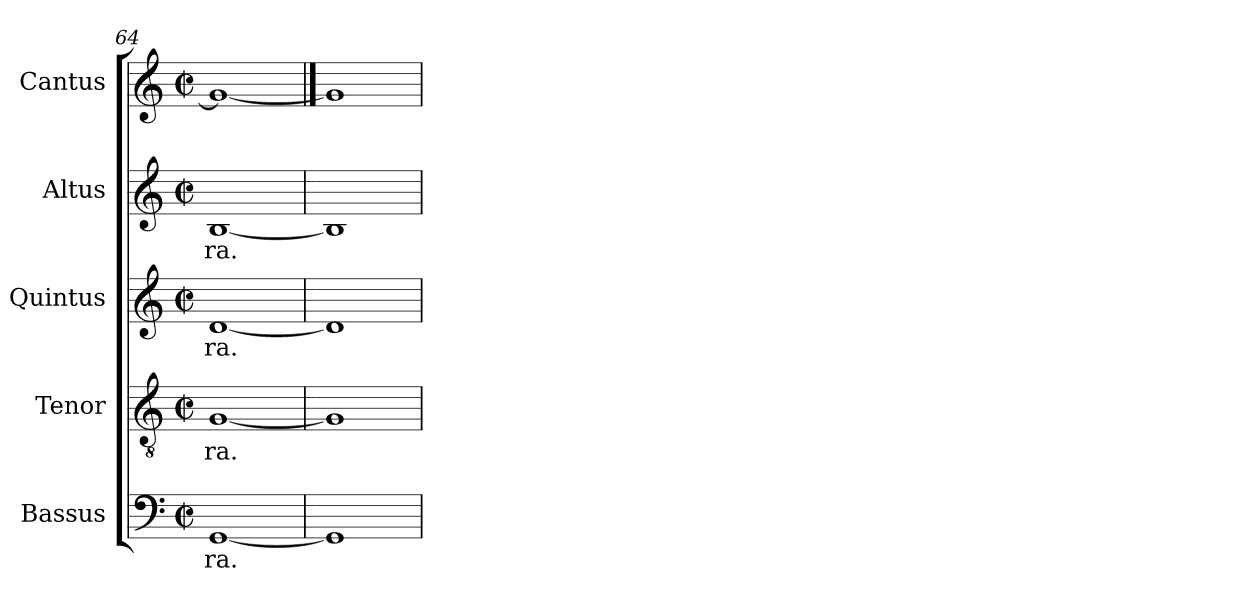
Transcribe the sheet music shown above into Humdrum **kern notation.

**kern	**text	**kern	**text	**kern	**text	**kern	**text	**kern
*part5	*part5	*part4	*part4	*part3	*part3	*part2	*part2	*part1
*staff5	*staff5	*staff4	*staff4	*staff3	*staff3	*staff2	*staff2	*staff1
*I"Bassus	*	*I"Tenor	*	*I"Quintus	*	*I"Altus	*	*I"Cantus
*clefF4	*	*clefGv2	*	*clefG2	*	*clefG2	*	*clefG2
*	*	*	*	*k[]	*	*	*	*
*	*	*	*	*C:	*	*	*	*
*M2/2	*	*M2/2	*	*M2/2	*	*M2/2	*	*M2/2
*met(c|)	*	*met(c|)	*	*met(c|)	*	*met(c|)	*	*met(c|)
=64	=64	=64	=64	=64	=64	=64	=64	=64
!	!LO:LY:b:cj	!	!LO:LY:b:cj	!	!LO:LY:b:cj	!	!LO:LY:b:cj	!
[1GG	-ra.	[1G	-ra.	[1d	ra.	[1B	ra.	1g_
=65	==65	=65	==65	=65	==65	=65	==65	==65
1GG]	.	1G]	.	1d]	.	1B]	.	1g]
=	=	=	=	=	=	=	=	=
*-	*-	*-	*-	*-	*-	*-	*-	*-
